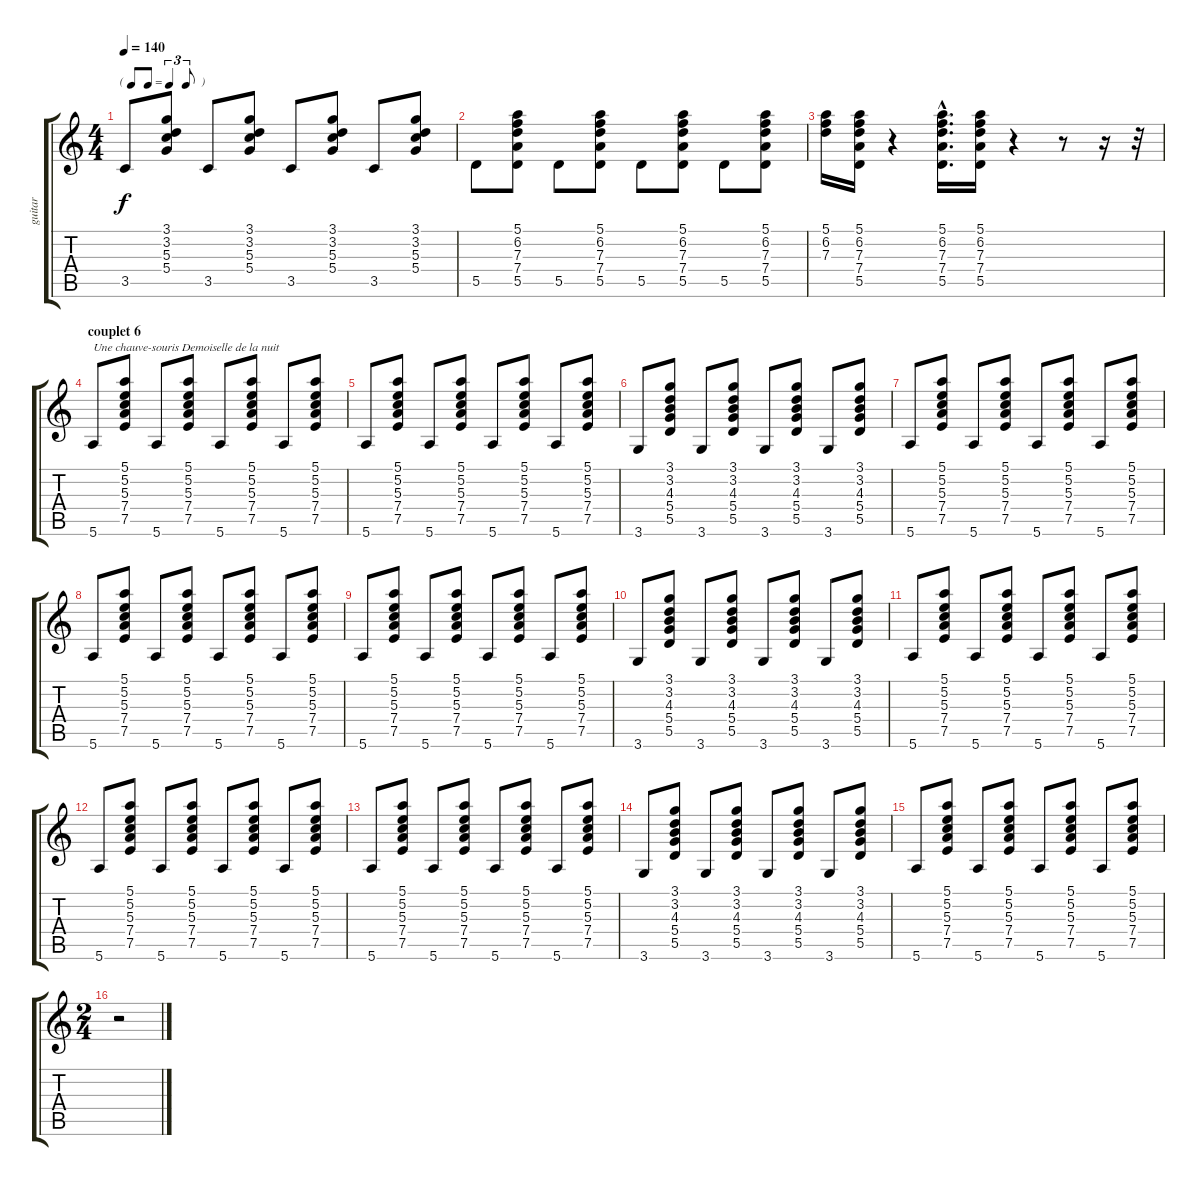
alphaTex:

\track ("guitar" "guitar") {instrument acousticguitarnylon}
\staff {score tabs}
\tuning (E4 B3 G3 D3 A2 E2) {hide}
\ts (4 4)
\tf triplet8th
\tempo 140
\clef g2
\ks c
3.5.8{dy f} (3.1 3.2 5.3 5.4).8 3.5.8 (3.1 3.2 5.3 5.4).8 3.5.8 (3.1 3.2 5.3 5.4).8 3.5.8 (3.1 3.2 5.3 5.4).8 |
5.5.8 (5.1 6.2 7.3 7.4 5.5).8 5.5.8 (5.1 6.2 7.3 7.4 5.5).8 5.5.8 (5.1 6.2 7.3 7.4 5.5).8 5.5.8 (5.1 6.2 7.3 7.4 5.5).8 |
(5.1 6.2 7.3).16 (5.1 6.2 7.3 7.4 5.5).16 r.4 (5.1{hac} 6.2{hac} 7.3{hac} 7.4{hac} 5.5{hac}).16{d} (5.1 6.2 7.3 7.4 5.5).16 r.4 r.8 r.16 r.32 |
\section ("" "couplet 6")
5.6.8{txt "Une chauve-souris Demoiselle de la nuit"} (5.1 5.2 5.3 7.4 7.5).8 5.6.8 (5.1 5.2 5.3 7.4 7.5).8 5.6.8 (5.1 5.2 5.3 7.4 7.5).8 5.6.8 (5.1 5.2 5.3 7.4 7.5).8 |
5.6.8 (5.1 5.2 5.3 7.4 7.5).8 5.6.8 (5.1 5.2 5.3 7.4 7.5).8 5.6.8 (5.1 5.2 5.3 7.4 7.5).8 5.6.8 (5.1 5.2 5.3 7.4 7.5).8 |
3.6.8 (3.1 3.2 4.3 5.4 5.5).8 3.6.8 (3.1 3.2 4.3 5.4 5.5).8 3.6.8 (3.1 3.2 4.3 5.4 5.5).8 3.6.8 (3.1 3.2 4.3 5.4 5.5).8 |
5.6.8 (5.1 5.2 5.3 7.4 7.5).8 5.6.8 (5.1 5.2 5.3 7.4 7.5).8 5.6.8 (5.1 5.2 5.3 7.4 7.5).8 5.6.8 (5.1 5.2 5.3 7.4 7.5).8 |
5.6.8 (5.1 5.2 5.3 7.4 7.5).8 5.6.8 (5.1 5.2 5.3 7.4 7.5).8 5.6.8 (5.1 5.2 5.3 7.4 7.5).8 5.6.8 (5.1 5.2 5.3 7.4 7.5).8 |
5.6.8 (5.1 5.2 5.3 7.4 7.5).8 5.6.8 (5.1 5.2 5.3 7.4 7.5).8 5.6.8 (5.1 5.2 5.3 7.4 7.5).8 5.6.8 (5.1 5.2 5.3 7.4 7.5).8 |
3.6.8 (3.1 3.2 4.3 5.4 5.5).8 3.6.8 (3.1 3.2 4.3 5.4 5.5).8 3.6.8 (3.1 3.2 4.3 5.4 5.5).8 3.6.8 (3.1 3.2 4.3 5.4 5.5).8 |
5.6.8 (5.1 5.2 5.3 7.4 7.5).8 5.6.8 (5.1 5.2 5.3 7.4 7.5).8 5.6.8 (5.1 5.2 5.3 7.4 7.5).8 5.6.8 (5.1 5.2 5.3 7.4 7.5).8 |
5.6.8 (5.1 5.2 5.3 7.4 7.5).8 5.6.8 (5.1 5.2 5.3 7.4 7.5).8 5.6.8 (5.1 5.2 5.3 7.4 7.5).8 5.6.8 (5.1 5.2 5.3 7.4 7.5).8 |
5.6.8 (5.1 5.2 5.3 7.4 7.5).8 5.6.8 (5.1 5.2 5.3 7.4 7.5).8 5.6.8 (5.1 5.2 5.3 7.4 7.5).8 5.6.8 (5.1 5.2 5.3 7.4 7.5).8 |
3.6.8 (3.1 3.2 4.3 5.4 5.5).8 3.6.8 (3.1 3.2 4.3 5.4 5.5).8 3.6.8 (3.1 3.2 4.3 5.4 5.5).8 3.6.8 (3.1 3.2 4.3 5.4 5.5).8 |
5.6.8 (5.1 5.2 5.3 7.4 7.5).8 5.6.8 (5.1 5.2 5.3 7.4 7.5).8 5.6.8 (5.1 5.2 5.3 7.4 7.5).8 5.6.8 (5.1 5.2 5.3 7.4 7.5).8 |
\ts (2 4)
r.2
